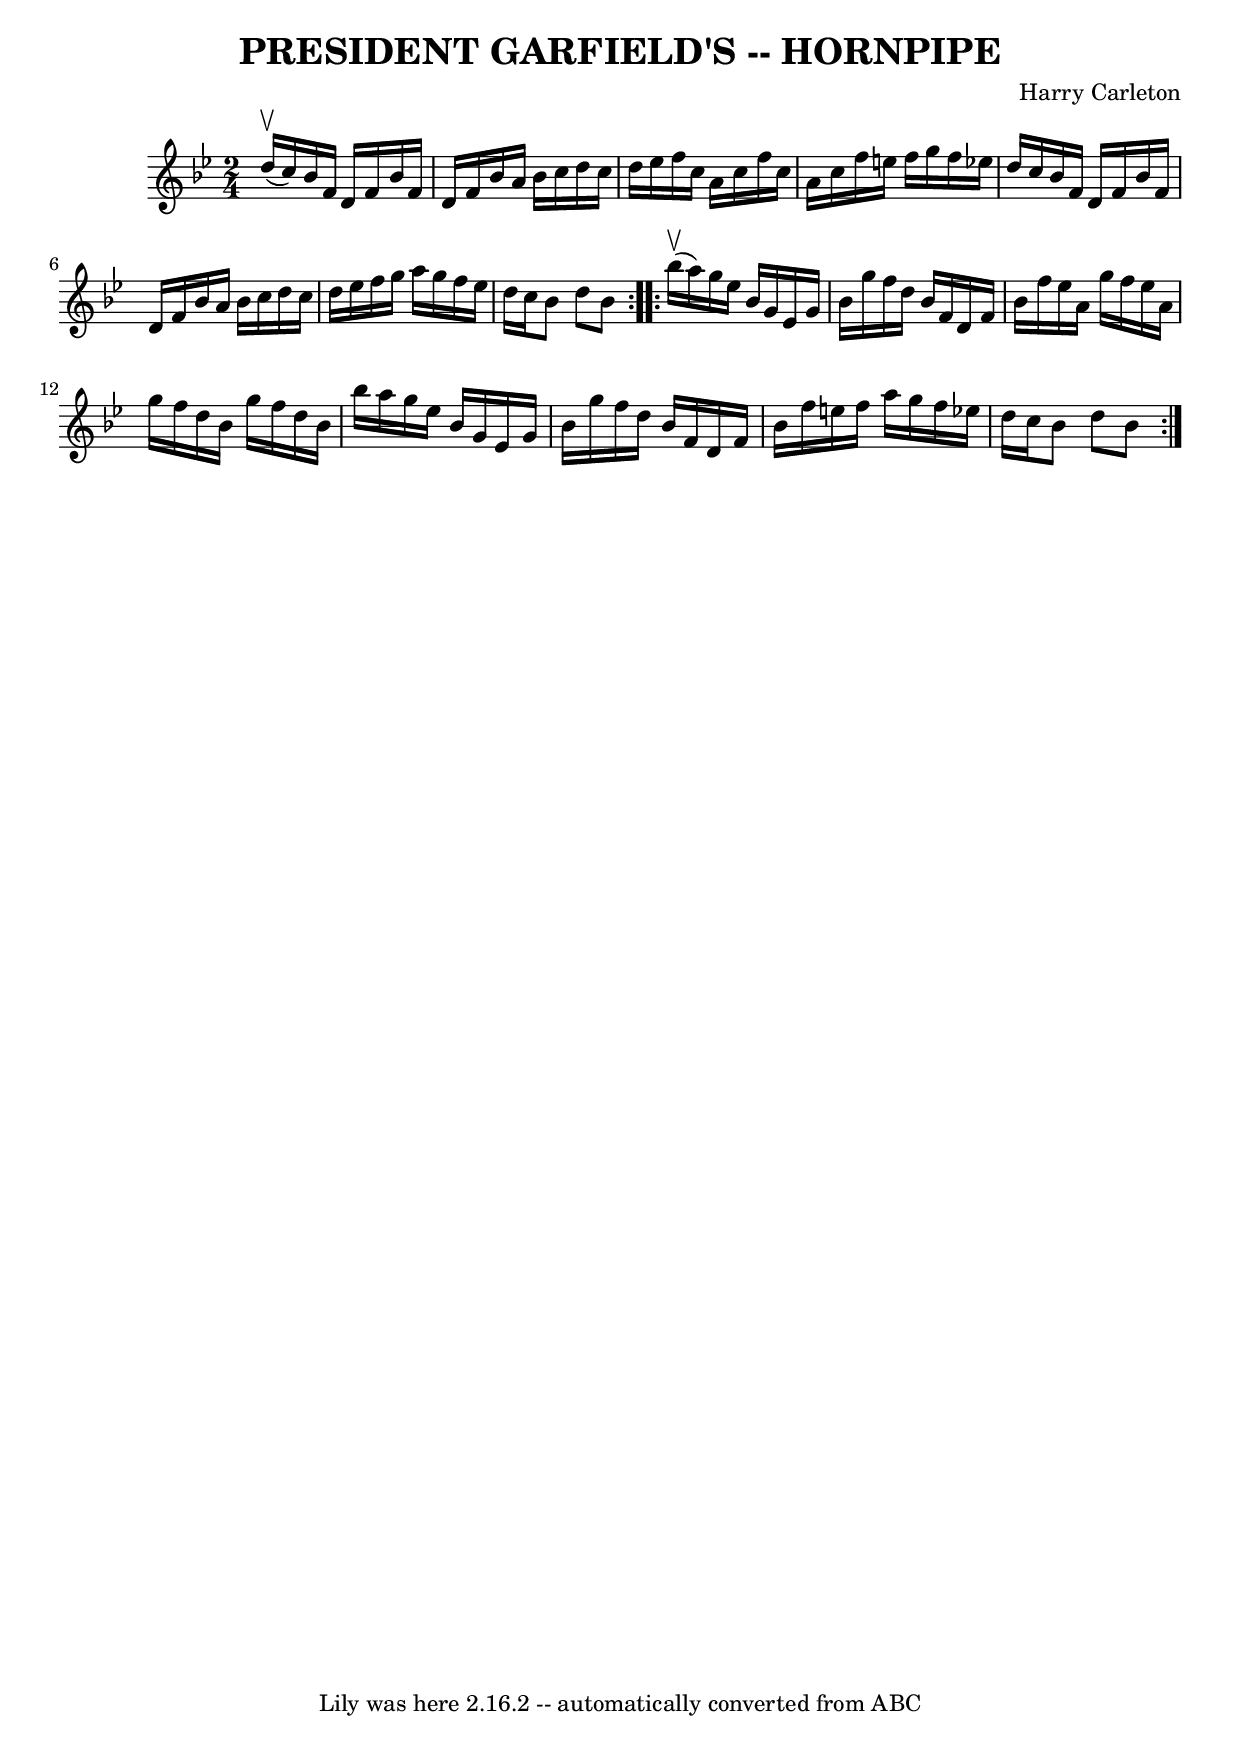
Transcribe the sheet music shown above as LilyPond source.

\version "2.16.2"
\include "Mammoth.ily"
\header {
  %% book = "Ryan's Mammoth Collection of Fiddle Tunes"
  composer = "Harry Carleton"
  crossRefNumber = "1"
  footnotes = ""
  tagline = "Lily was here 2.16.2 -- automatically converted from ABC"
  title = "PRESIDENT GARFIELD'S -- HORNPIPE"

}
voicedefault =  {



  \repeat volta 2 {

    \time 2/4      \key bes \major d''16 (^\upbow c''16)        |
         bes'16 f'16 d'16 f'16 bes'16 f'16 d'16 f'16     |
         bes'16 a'16 bes'16 c''16 d''16 c''16 d''16 ees''16      |
    f''16 c''16 a'16 c''16 f''16 c''16 a'16 c''16    |
    f''16 e''16 f''16 g''16 f''16 ees''!16 d''16         c''16    |  |
    bes'16 f'16 d'16 f'16 bes'16         f'16 d'16 f'16     |
    bes'16 a'16 bes'16 c''16 d''16        c''16 d''16 ees''16     |
    f''16 g''16 a''16 g''16         f''16 ees''16 d''16 c''16     |
    bes'8 d''8 bes'8    
  }    
  
  \repeat volta 2 {     bes''16 (^\upbow a''16)        |
    g''16         ees''16 bes'16 g'16 ees'16 g'16 bes'16 g''16     |
         f''16 d''16 bes'16 f'16 d'16 f'16 bes'16 f''16     |
         ees''16 a'16 g''16 f''16 ees''16 a'16 g''16 f''16      |
    d''16 bes'16 g''16 f''16 d''16 bes'16 bes''16         a''16    |  |
    g''16 ees''16 bes'16 g'16 ees'16        g'16 bes'16 g''16     |
    f''16 d''16 bes'16 f'16 d'16      f'16 bes'16 f''16     |
    e''16 f''16 a''16 g''16         f''16 ees''!16 d''16 c''16     |
    bes'8 d''8 bes'8    
  }   

}

\score{
  <<

    \context Staff="default"
    {
      \voicedefault 
      
    }

  >>
  \layout {
    
  }
  \midi {
  }

}
